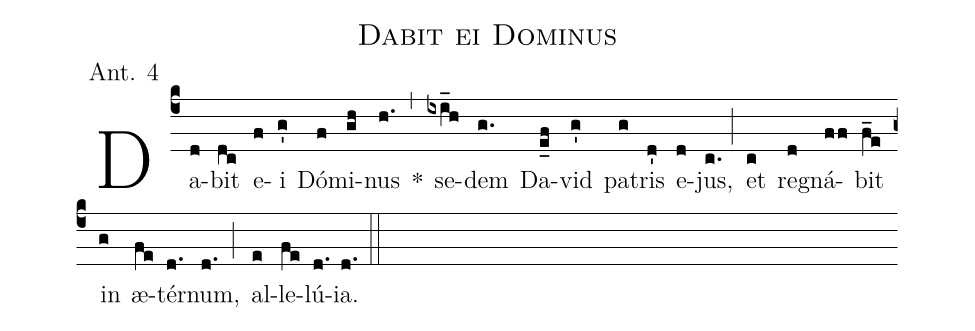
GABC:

name:Dabit ei Dominus;
office-part:Antiphona;
mode:1;
annotation: Ant. 4;
%%
(c4) Da(d)bit(dc) e(f)i(g') Dó(f)mi(gh)nus(h.) *(,) se(ixi_h)dem(g.) Da(e_f)vid(g') pa(g)tris(d') e(d)jus,(c.) (;) et(c) re(d)gná(ff)bit(f_e) in(g) æ(fe)tér(d.)num,(d.) (;) al(e)le(fe)lú(d.)ia.(d.) (::)
